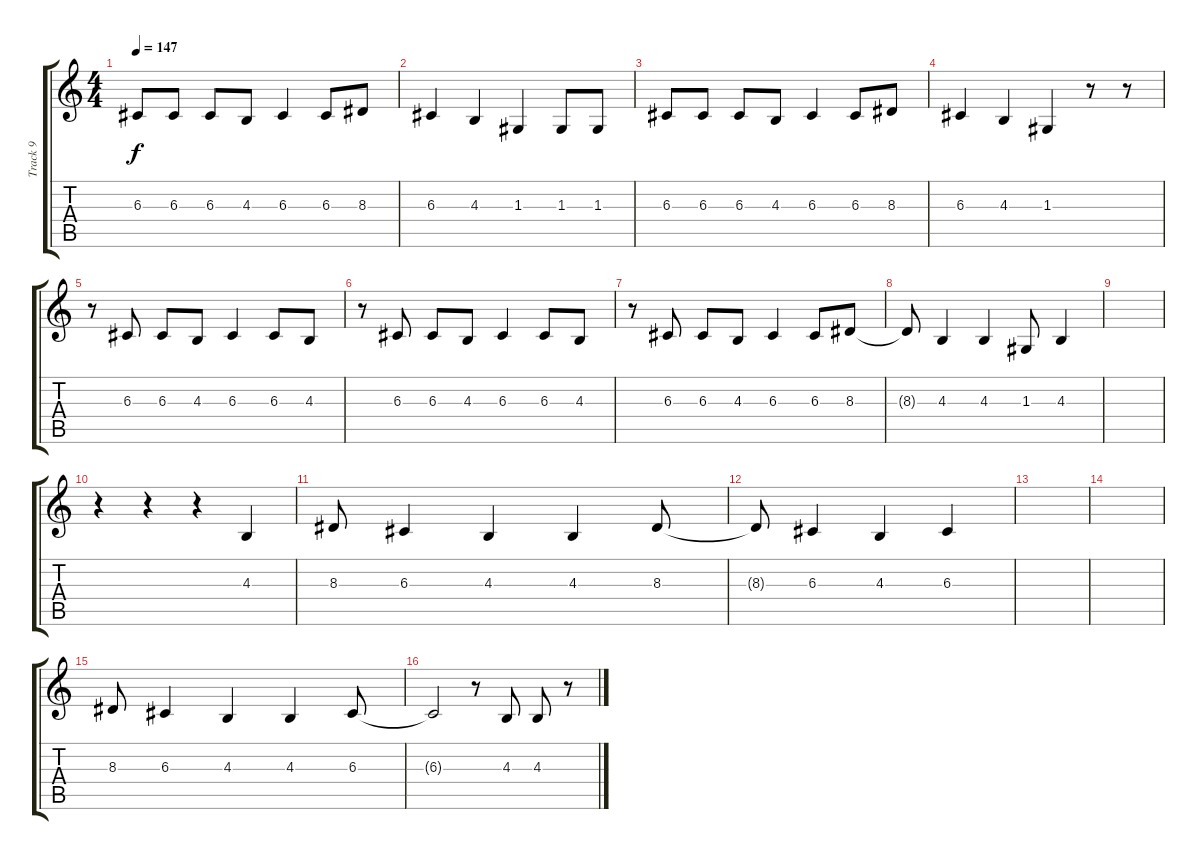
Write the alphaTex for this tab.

\track ("Track 9" "Track 9") {instrument electricgrandpiano}
\staff {score tabs}
\tuning (E4 B3 G3 D3 A2 E2) {hide}
\ts (4 4)
\tempo 147
\clef g2
\ks c
6.3.8{dy f} 6.3.8 6.3.8 4.3.8 6.3.4 6.3.8 8.3.8 |
6.3.4 4.3.4 1.3.4 1.3.8 1.3.8 |
6.3.8 6.3.8 6.3.8 4.3.8 6.3.4 6.3.8 8.3.8 |
6.3.4 4.3.4 1.3.4 r.8 r.8 |
r.8 6.3.8 6.3.8 4.3.8 6.3.4 6.3.8 4.3.8 |
r.8 6.3.8 6.3.8 4.3.8 6.3.4 6.3.8 4.3.8 |
r.8 6.3.8 6.3.8 4.3.8 6.3.4 6.3.8 8.3.8 |
8.3{t}.8 4.3.4 4.3.4 1.3.8 4.3.4 |
|
r.4 r.4 r.4 4.3.4 |
8.3.8 6.3.4 4.3.4 4.3.4 8.3.8 |
8.3{t}.8 6.3.4 4.3.4 6.3.4 |
|
|
8.3.8 6.3.4 4.3.4 4.3.4 6.3.8 |
6.3{t}.2 r.8 4.3.8 4.3.8 r.8
